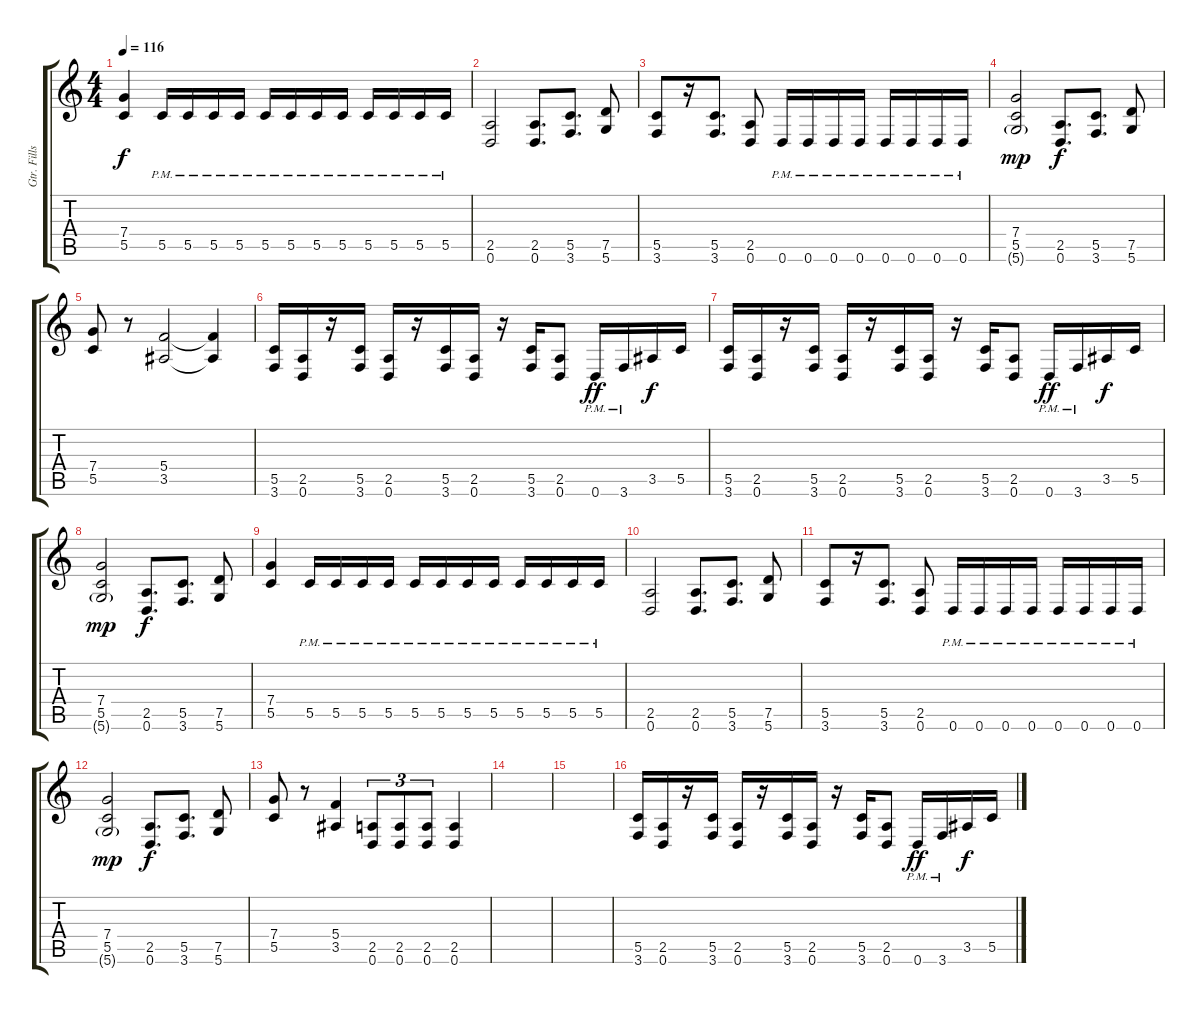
\track ("Gtr. Fills" "Gtr. Fills") {instrument distortionguitar}
\staff {score tabs}
\tuning (D4 A3 F3 C3 G2 D2) {hide}
\ts (4 4)
\tempo 116
\clef g2
\ks c
(7.4 5.5).4{dy f} 5.5{pm}.16 5.5{pm}.16 5.5{pm}.16 5.5{pm}.16 5.5{pm}.16 5.5{pm}.16 5.5{pm}.16 5.5{pm}.16 5.5{pm}.16 5.5{pm}.16 5.5{pm}.16 5.5{pm}.16 |
(2.5 0.6).2 (2.5 0.6).8{d} (5.5 3.6).8{d} (7.5 5.6).8 |
(5.5 3.6).8 r.16 (5.5 3.6).8{d} (2.5 0.6).8 0.6{pm}.16 0.6{pm}.16 0.6{pm}.16 0.6{pm}.16 0.6{pm}.16 0.6{pm}.16 0.6{pm}.16 0.6{pm}.16 |
(7.4 5.5 5.6{g}).2{dy mp} (2.5 0.6).8{d dy f} (5.5 3.6).8{d} (7.5 5.6).8 |
(7.4 5.5).8 r.8 (5.4 3.5).2 (5.4{t} 3.5{t}).4 |
(5.5 3.6).16 (2.5 0.6).16 r.16 (5.5 3.6).16 (2.5 0.6).16 r.16 (5.5 3.6).16 (2.5 0.6).16 r.16 (5.5 3.6).16 (2.5 0.6).8 0.6{pm}.16{dy ff} 3.6{pm}.16 3.5.16{dy f} 5.5.16 |
(5.5 3.6).16 (2.5 0.6).16 r.16 (5.5 3.6).16 (2.5 0.6).16 r.16 (5.5 3.6).16 (2.5 0.6).16 r.16 (5.5 3.6).16 (2.5 0.6).8 0.6{pm}.16{dy ff} 3.6{pm}.16 3.5.16{dy f} 5.5.16 |
(7.4 5.5 5.6{g}).2{dy mp volume 11 instrument distortionguitar} (2.5 0.6).8{d dy f} (5.5 3.6).8{d} (7.5 5.6).8 |
(7.4 5.5).4 5.5{pm}.16 5.5{pm}.16 5.5{pm}.16 5.5{pm}.16 5.5{pm}.16 5.5{pm}.16 5.5{pm}.16 5.5{pm}.16 5.5{pm}.16 5.5{pm}.16 5.5{pm}.16 5.5{pm}.16 |
(2.5 0.6).2 (2.5 0.6).8{d} (5.5 3.6).8{d} (7.5 5.6).8 |
(5.5 3.6).8 r.16 (5.5 3.6).8{d} (2.5 0.6).8 0.6{pm}.16 0.6{pm}.16 0.6{pm}.16 0.6{pm}.16 0.6{pm}.16 0.6{pm}.16 0.6{pm}.16 0.6{pm}.16 |
(7.4 5.5 5.6{g}).2{dy mp} (2.5 0.6).8{d dy f} (5.5 3.6).8{d} (7.5 5.6).8 |
(7.4 5.5).8 r.8 (5.4 3.5).4 (2.5 0.6).8{tu (3 2)} (2.5 0.6).8{tu (3 2)} (2.5 0.6).8{tu (3 2)} (2.5 0.6).4 |
|
|
(5.5 3.6).16{volume 14} (2.5 0.6).16 r.16 (5.5 3.6).16 (2.5 0.6).16 r.16 (5.5 3.6).16 (2.5 0.6).16 r.16 (5.5 3.6).16 (2.5 0.6).8 0.6{pm}.16{dy ff} 3.6{pm}.16 3.5.16{dy f} 5.5.16
